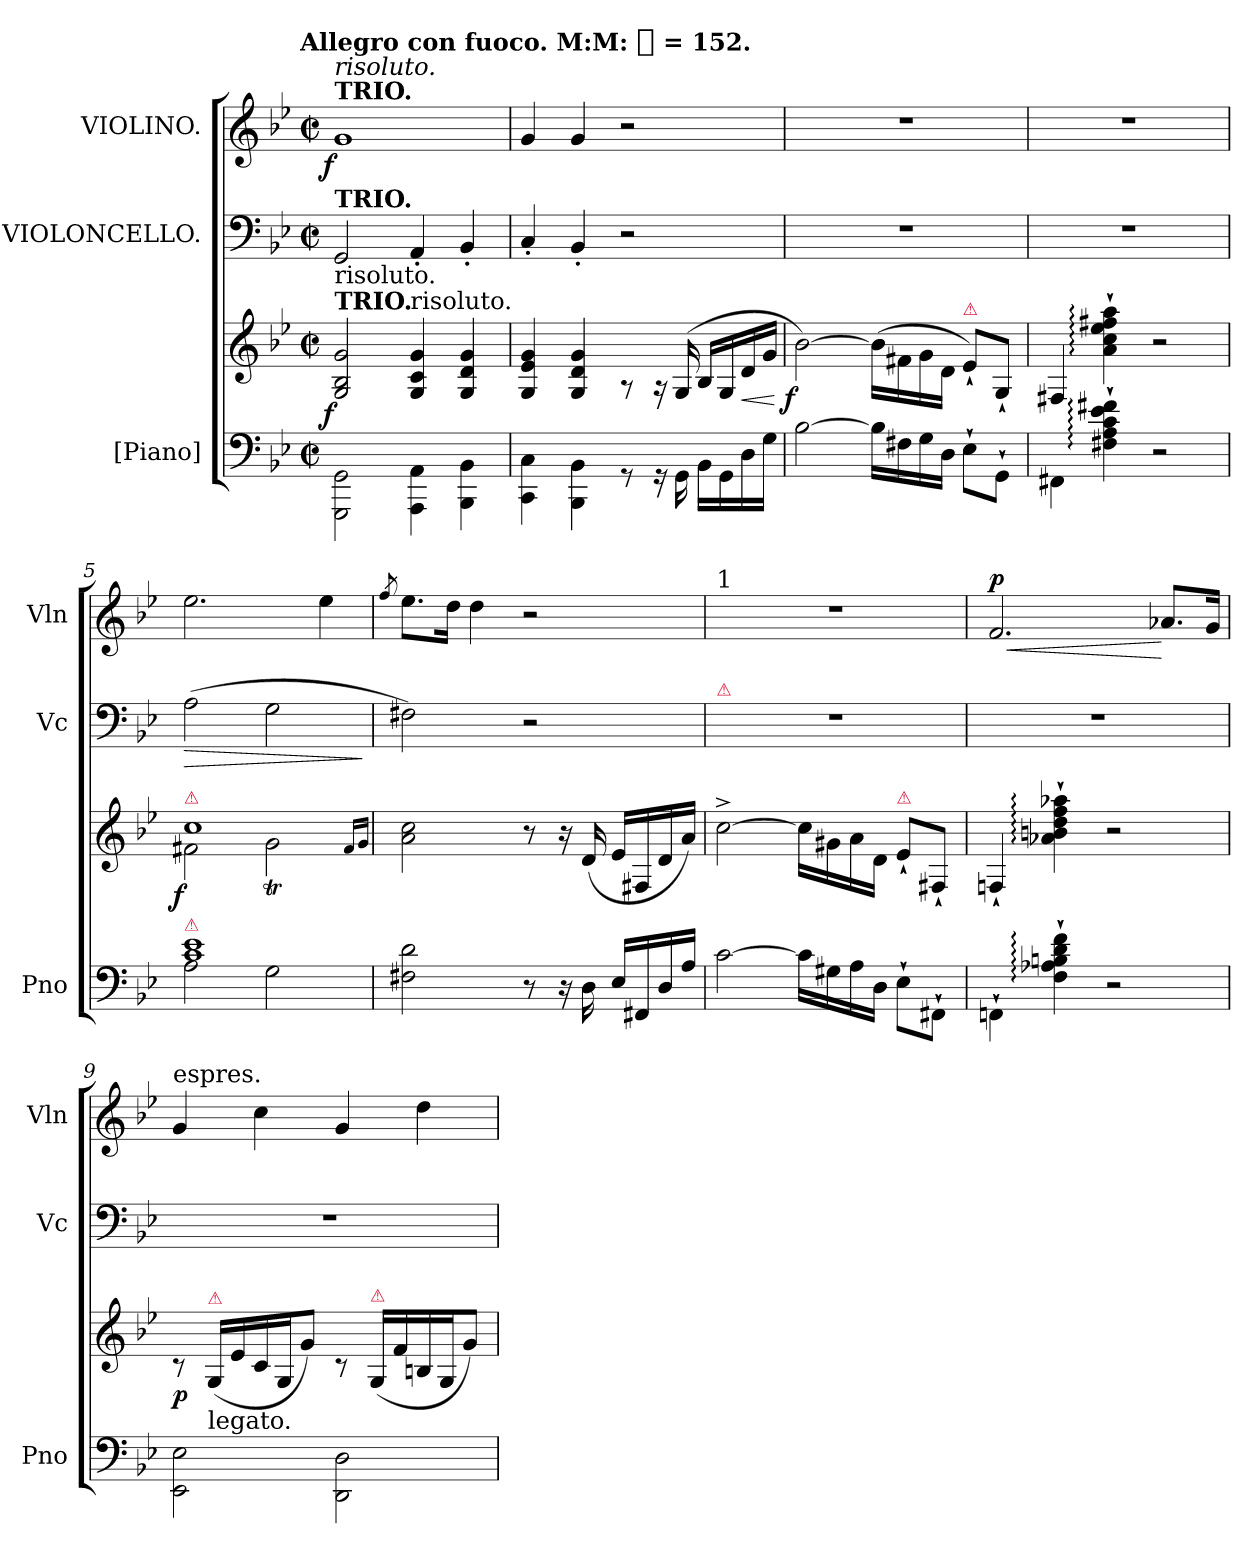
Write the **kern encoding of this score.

**kern	**kern	**dynam	**kern	**dynam	**kern	**dynam
*part3	*part3	*part3	*part2	*part2	*part1	*part1
*staff4	*staff3	*staff3/4	*staff2	*staff2	*staff1	*staff1
*I"[Piano]	*	*	*I"VIOLONCELLO.	*	*I"VIOLINO.	*
*I'Pno	*	*	*I'Vc	*	*I'Vln	*
*clefF4	*clefG2	*	*clefF4	*	*clefG2	*
*k[b-e-]	*k[b-e-]	*	*k[b-e-]	*	*k[b-e-]	*
*g:	*g:	*	*g:	*	*g:	*
!!LO:TX:omd:t=Allegro con fuoco. M&colon;M&colon; [quarter] = 152.
*M2/2	*M2/2	*	*M2/2	*	*M2/2	*
*met(c|)	*met(c|)	*	*met(c|)	*	*met(c|)	*
*MM152	*MM152	*	*MM152	*	*MM152	*
=1	=1	=1	=1	=1	=1	=1
!	!	!	!	!	!LO:TX:a:B:t=TRIO.	!
!	!	!	!	!	!LO:TX:a:i:t=risoluto.	!
!	!	!	!LO:TX:a:B:t=TRIO.	!	!	!
!	!	!	!LO:TX:b:t=risoluto.	!	!	!
!	!LO:TX:a:B:t=TRIO.	!	!	!	!	!
!	!	!LO:DY:rj	!	!	!	!LO:DY:rj
2GGG\ 2GG\	2G/ 2B-/ 2g/	f	2GG	.	1g	f
!	!LO:TX:a:t=risoluto.	!	!	!	!	!
4AAA\ 4AA\	4G/ 4c/ 4g/	.	4AA'<	.	.	.
4BBB-\ 4BB-\	4G/ 4d/ 4g/	.	4BB-'<	.	.	.
=2	=2	=2	=2	=2	=2	=2
4CC\ 4C\	4G/ 4e-/ 4g/	.	4C'<	.	4g	.
4BBB-\ 4BB-\	4G/ 4d/ 4g/	.	4BB-'<	.	4g	.
8rGG	8rA	.	2r	.	2r	.
16rGG	16rA	.	.	.	.	.
16GG\	(>16G/	.	.	.	.	.
16BB-\LL	16B-/LL	.	.	.	.	.
16GG\	16G/	.	.	.	.	.
16D	16d	<	.	.	.	.
16GJJ	16gJJ	.	.	.	.	.
.	.	[	.	.	.	.
=3	=3	=3	=3	=3	=3	=3
!	!	!LO:DY:rj	!	!	!	!
[2B-	[2b-)	f	1rF	.	1rdd	.
16B-LL]	(>16b-\LL]	.	.	.	.	.
16F#X	16f#X	.	.	.	.	.
16G	16g	.	.	.	.	.
16DJJ	16dJJ	.	.	.	.	.
!	!LO:TX:a:color=crimson:t=⚠	!	!	!	!	!
8E-`>\L	8e-`>\L)	.	.	.	.	.
8GG`>J	8G`>/J	.	.	.	.	.
=4	=4	=4	=4	=4	=4	=4
4FF#X\	4F#X/	.	1rF	.	1rdd	.
4F#X:`>\ 4A:`>\ 4c:`>\ 4e-:`>\ 4f#X:`>\	4a:`>\ 4cc:`>\ 4ee-:`>\ 4ff#X:`>\ 4aa:`>\	.	.	.	.	.
2r	2r	.	.	.	.	.
=5	=5	=5	=5	=5	=5	=5
*^	*^	*	*	*	*	*
!	!	!LO:TX:a:color=crimson:t=⚠	!	!	!	!	!	!
!LO:TX:a:color=crimson:t=⚠	!	!	!	!	!	!	!	!
!	!	!	!	!LO:DY:rj	!	!LO:HP:b	!	!
1c 1e-	2A	1cc	2f#X	f	(>2A	>	2.ee-	.
.	2G	.	2gT	.	2G	.	.	.
.	.	.	.	.	.	.	4ee-	.
*v	*v	*	*	*	*	*	*	*
*	*v	*v	*	*	*	*	*
.	16qqf#/LL	.	.	.	.	.
.	16qqg/JJ	.	.	.	.	.
.	.	.	.	]	.	.
=6	=6	=6	=6	=6	=6	=6
.	.	.	.	.	8qff/	.
2F#X 2d	2a 2cc	.	2F#X)	.	8.ee-L	.
.	.	.	.	.	16ddJk	.
.	.	.	.	.	4dd	.
8r	8r	.	2r	.	2r	.
16r	16r	.	.	.	.	.
16D	(>16d	.	.	.	.	.
16E-LL	16e-LL	.	.	.	.	.
16FF#X	16F#X	.	.	.	.	.
16D	16d	.	.	.	.	.
16AJJ	16aJJ)	.	.	.	.	.
=7	=7	=7	=7	=7	=7	=7
!	!	!	!	!	!LO:TX:a:t=1	!
!	!	!	!LO:TX:a:color=crimson:t=⚠	!	!	!
[2c	[2cc^<	.	1rF	.	1rdd	.
16cLL]	16cc\LL]	.	.	.	.	.
16G#X	16g#X	.	.	.	.	.
16A	16a	.	.	.	.	.
16DJJ	16dJJ	.	.	.	.	.
!	!LO:TX:a:color=crimson:t=⚠	!	!	!	!	!
8E-`>\L	8e-`>\L	.	.	.	.	.
8FF#X`>J	8F#X`>/J	.	.	.	.	.
=8	=8	=8	=8	=8	=8	=8
!	!	!	!	!	!	!LO:HP:b
!	!	!	!	!	!	!LO:DY:n=1:a
4FFn`>\	4Fn`>/	.	1rF	.	2.f	< p
4F:`> 4A-X:`> 4Bn:`> 4d:`> 4f:`>	4a-X:`> 4bn:`> 4dd:`> 4ff:`> 4aa-X:`>	.	.	.	.	.
2r	2r	.	.	.	.	.
.	.	.	.	.	8.a-XL	[
.	.	.	.	.	16gJk	.
=9	=9	=9	=9	=9	=9	=9
!	!	!	!	!	!LO:TX:a:t=espres.	!
*^	*	*	*	*	*	*
2EE-\ 2E-\	8ryy	8rc	p	1rF	.	4g	.
!	!	!LO:TX:a:color=crimson:t=⚠	!	!	!	!	!
!	!LO:TX:a:t=legato.	!	!	!	!	!	!
.	2..ryy	(>16G/LL	.	.	.	.	.
.	.	16e-/	.	.	.	.	.
.	.	16c/	.	.	.	4cc	.
.	.	16G/J	.	.	.	.	.
.	.	8g\J)	.	.	.	.	.
2DD\ 2D\	.	8rc	.	.	.	4g	.
!	!	!LO:TX:a:color=crimson:t=⚠	!	!	!	!	!
.	.	(>16G/LL	.	.	.	.	.
.	.	16f/	.	.	.	.	.
.	.	16Bn/	.	.	.	4dd	.
.	.	16G/J	.	.	.	.	.
.	.	8g\J)	.	.	.	.	.
*v	*v	*	*	*	*	*	*
=	=	=	=	=	=	=
*-	*-	*-	*-	*-	*-	*-
